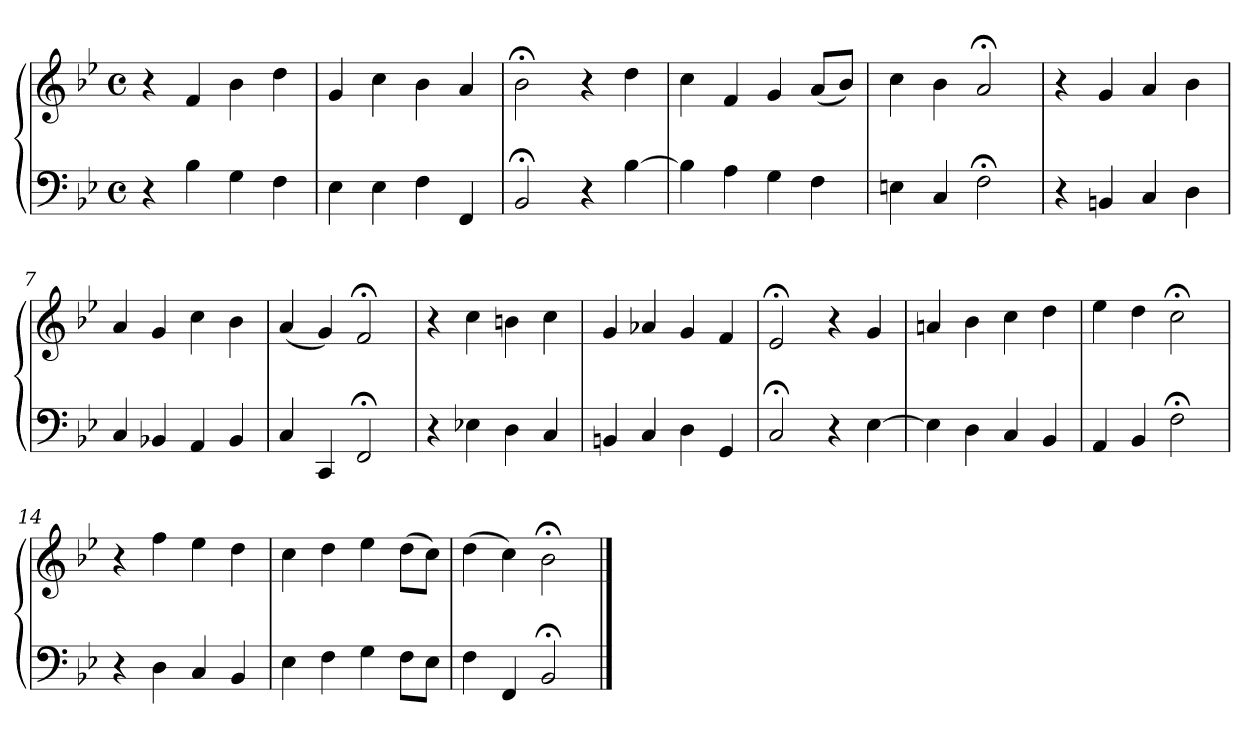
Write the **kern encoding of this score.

**kern	**kern
*part1	*part1
*staff2	*staff1
*clefF4	*clefG2
*k[b-e-]	*k[b-e-]
*M4/4	*M4/4
*met(c)	*met(c)
=1	=1
4r	4r
4B-	4f
4G	4b-
4F	4dd
=2	=2
4E-	4g
4E-	4cc
4F	4b-
4FF	4a
=3	=3
2BB-;<	2b-;<
4r	4r
[4B-	4dd
=4	=4
4B-]	4cc
4A	4f
4G	4g
4F	(8aL
.	8b-J)
=5	=5
4En	4cc
4C	4b-
2F;<	2a;<
=6	=6
4r	4r
4BBn	4g
4C	4a
4D	4b-
=7	=7
4C	4a
4BB-X	4g
4AA	4cc
4BB-	4b-
!!LO:LB:g=z
=8	=8
4C	(4a
4CC	4g)
2FF;<	2f;<
=9	=9
4r	4r
4E-X	4cc
4D	4bn
4C	4cc
=10	=10
4BBn	4g
4C	4a-X
4D	4g
4GG	4f
=11	=11
2C;<	2e-;<
4r	4r
[4E-	4g
=12	=12
4E-]	4an
4D	4b-
4C	4cc
4BB-	4dd
=13	=13
4AA	4ee-
4BB-	4dd
2F;<	2cc;<
=14	=14
4r	4r
4D	4ff
4C	4ee-
4BB-	4dd
=15	=15
4E-	4cc
4F	4dd
4G	4ee-
8FL	(8ddL
8E-J	8ccJ)
!!LO:LB:g=z
=16	=16
4F	(4dd
4FF	4cc)
2BB-;<	2b-;<
==	==
*-	*-
